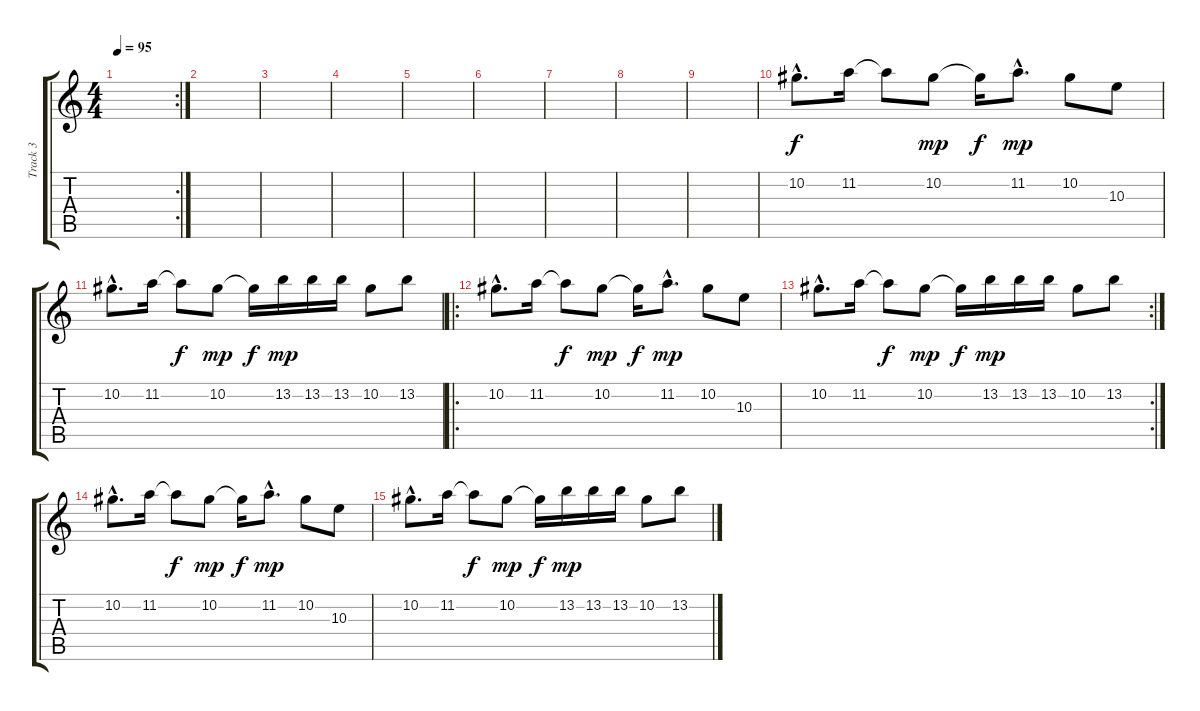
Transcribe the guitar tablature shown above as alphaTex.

\track ("Track 3" "Track 3") {instrument overdrivenguitar}
\staff {score tabs}
\tuning (Eb4 Bb3 Gb3 Db3 Ab2 Db2) {hide}
\rc 2
\ts (4 4)
\tempo 95
\clef g2
\ks c
|
|
|
|
|
|
|
|
|
10.2{hac}.8{d} 11.2.16 11.2{t}.8{dy f} 10.2.8{dy mp} 10.2{t}.16{dy f} 11.2{hac}.8{d dy mp} 10.2.8 10.3.8 |
10.2{hac}.8{d} 11.2.16 11.2{t}.8{dy f} 10.2.8{dy mp} 10.2{t}.16{dy f} 13.2.16{dy mp} 13.2.16 13.2.16 10.2.8 13.2.8 |
\ro
10.2{hac}.8{d} 11.2.16 11.2{t}.8{dy f} 10.2.8{dy mp} 10.2{t}.16{dy f} 11.2{hac}.8{d dy mp} 10.2.8 10.3.8 |
\rc 2
10.2{hac}.8{d} 11.2.16 11.2{t}.8{dy f} 10.2.8{dy mp} 10.2{t}.16{dy f} 13.2.16{dy mp} 13.2.16 13.2.16 10.2.8 13.2.8 |
10.2{hac}.8{d} 11.2.16 11.2{t}.8{dy f} 10.2.8{dy mp} 10.2{t}.16{dy f} 11.2{hac}.8{d dy mp} 10.2.8 10.3.8 |
10.2{hac}.8{d} 11.2.16 11.2{t}.8{dy f} 10.2.8{dy mp} 10.2{t}.16{dy f} 13.2.16{dy mp} 13.2.16 13.2.16 10.2.8 13.2.8
